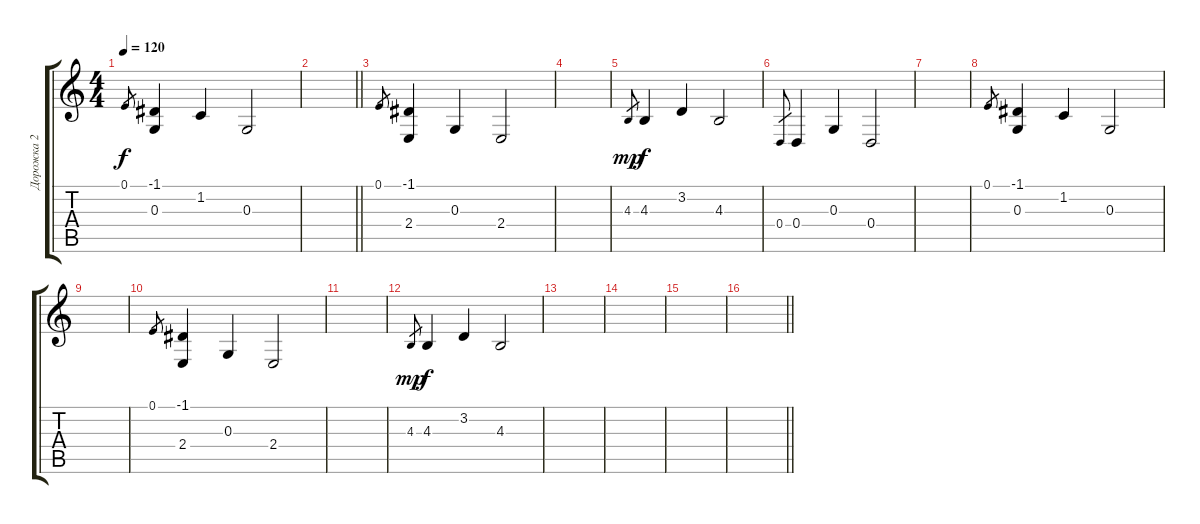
\track ("Дорожка 2" "Дорожка 2") {instrument brightacousticpiano}
\staff {score tabs}
\tuning (E4 B3 G3 D3 A2 E2) {hide}
\ts (4 4)
\tempo 120
\clef g2
\ks c
0.1.8{gr dy f} (-1.1 0.3).4 1.2.4 0.3.2 |
\barLineRight lightlight
|
0.1.8{gr} (-1.1 2.4).4 0.3.4 2.4.2 |
|
4.3.8{gr dy mp} 4.3.4{dy f} 3.2.4 4.3.2 |
0.4.8{gr} 0.4.4 0.3.4 0.4.2 |
|
0.1.8{gr} (-1.1 0.3).4 1.2.4 0.3.2 |
|
0.1.8{gr} (-1.1 2.4).4 0.3.4 2.4.2 |
|
4.3.8{gr dy mp} 4.3.4{dy f} 3.2.4 4.3.2 |
|
|
|
\barLineRight lightlight
